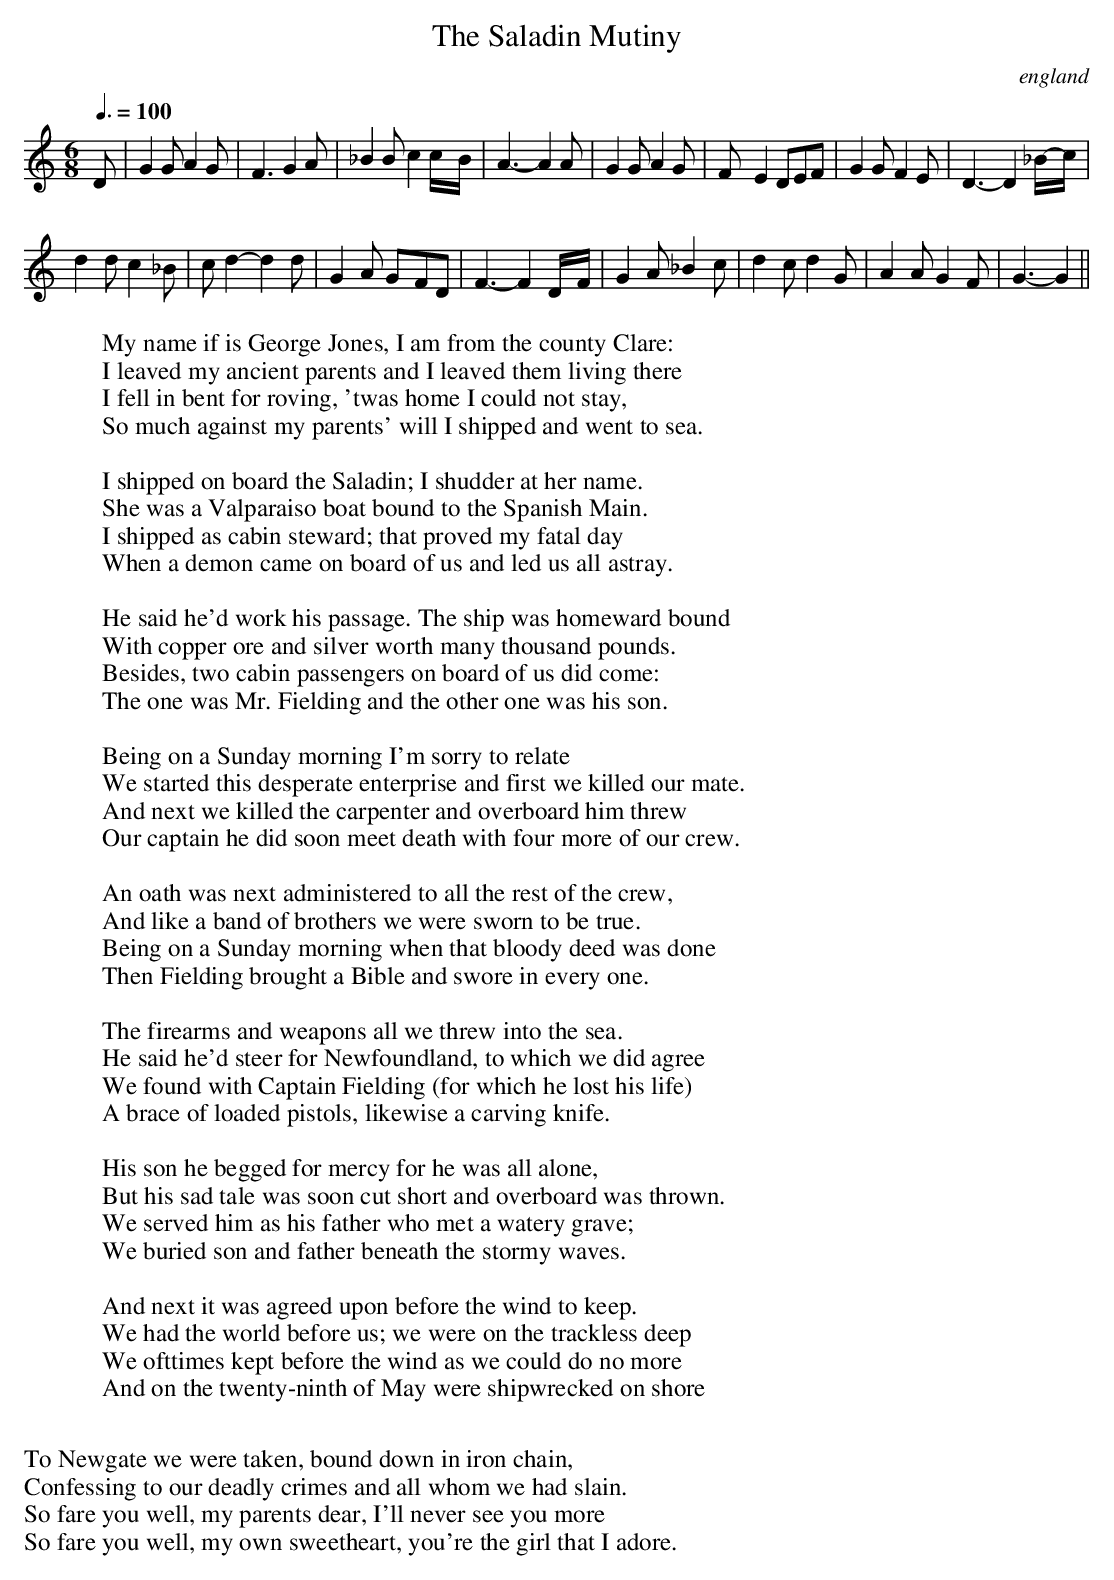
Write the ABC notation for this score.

X:1
T:Saladin Mutiny, The
O:england
M:6/8
L:1/8
Q:3/8=100
W:My name if is George Jones, I am from the county Clare:
W:I leaved my ancient parents and I leaved them living there
W:I fell in bent for roving, 'twas home I could not stay,
W:So much against my parents' will I shipped and went to sea.
W:
W:I shipped on board the Saladin; I shudder at her name.
W:She was a Valparaiso boat bound to the Spanish Main.
W:I shipped as cabin steward; that proved my fatal day
W:When a demon came on board of us and led us all astray.
W:
W:He said he'd work his passage. The ship was homeward bound
W:With copper ore and silver worth many thousand pounds.
W:Besides, two cabin passengers on board of us did come:
W:The one was Mr. Fielding and the other one was his son.
W:
W:Being on a Sunday morning I'm sorry to relate
W:We started this desperate enterprise and first we killed our mate.
W:And next we killed the carpenter and overboard him threw
W:Our captain he did soon meet death with four more of our crew.
W:
W:An oath was next administered to all the rest of the crew,
W:And like a band of brothers we were sworn to be true.
W:Being on a Sunday morning when that bloody deed was done
W:Then Fielding brought a Bible and swore in every one.
W:
W:The firearms and weapons all we threw into the sea.
W:He said he'd steer for Newfoundland, to which we did agree
W:We found with Captain Fielding (for which he lost his life)
W:A brace of loaded pistols, likewise a carving knife.
W:
W:His son he begged for mercy for he was all alone,
W:But his sad tale was soon cut short and overboard was thrown.
W:We served him as his father who met a watery grave;
W:We buried son and father beneath the stormy waves.
W:
W:And next it was agreed upon before the wind to keep.
W:We had the world before us; we were on the trackless deep
W:We ofttimes kept before the wind as we could do no more
W:And on the twenty-ninth of May were shipwrecked on shore
W:
W:To Newgate we were taken, bound down in iron chain,
W:Confessing to our deadly crimes and all whom we had slain.
W:So fare you well, my parents dear, I'll never see you more
W:So fare you well, my own sweetheart, you're the girl that I adore.
K:C
D|\
G2G A2G|F3 G2A|_B2B c2c/-B/|A3- A2A|\
G2G A2G|F-E2 DEF|G2G F2E|D3- D2_B/-c/|
d2d c2_B|cd2- d2d|G2A G-FD|F3- F2D/-F/|\
G2A _B2c|d2c d2G|A2A G2F|G3- G2||
